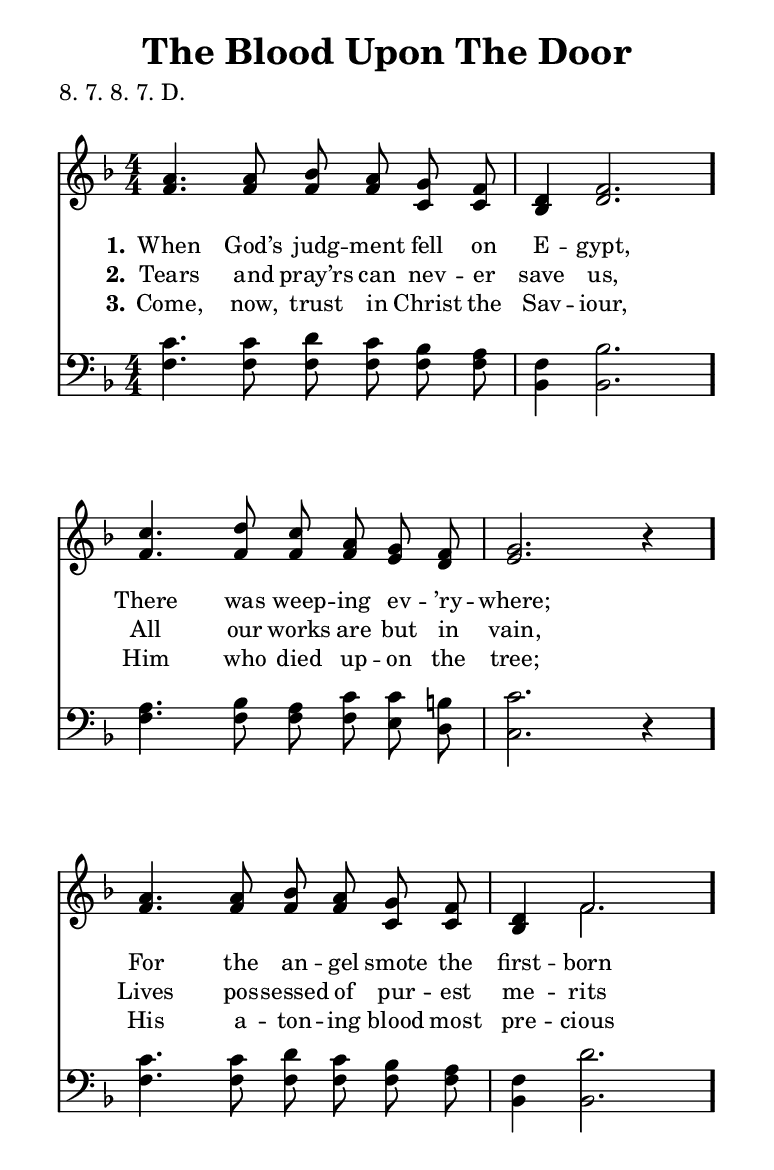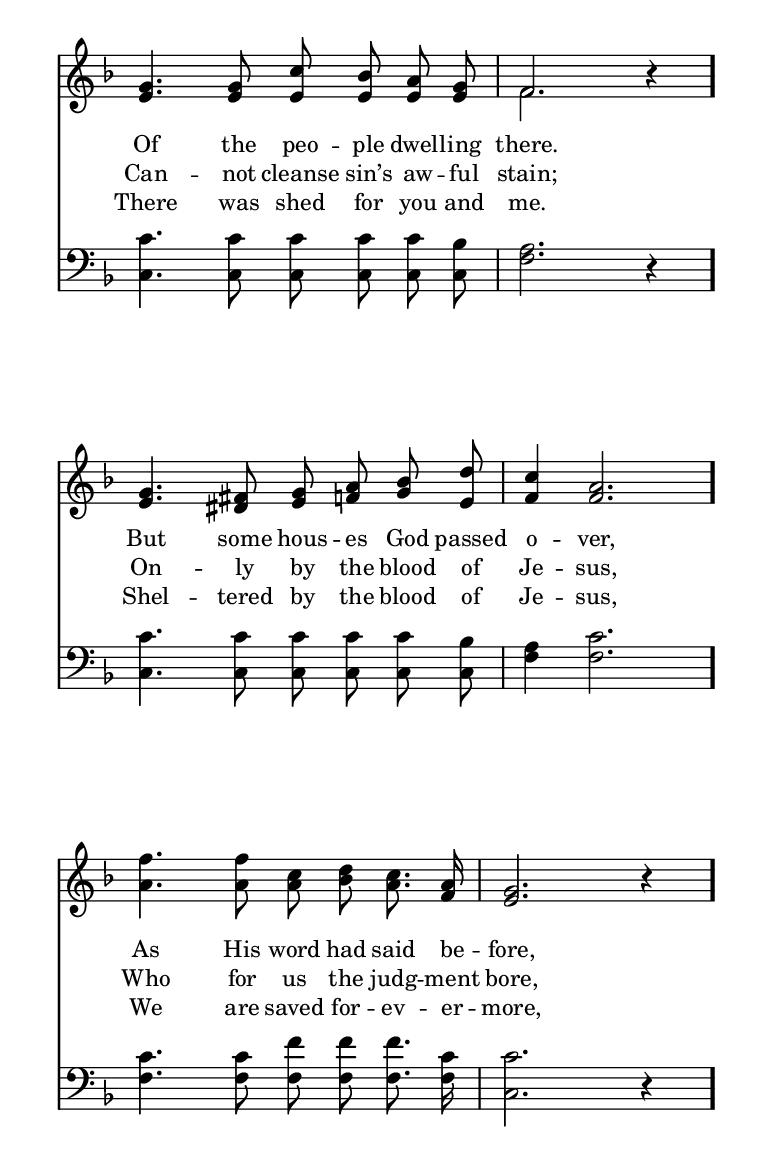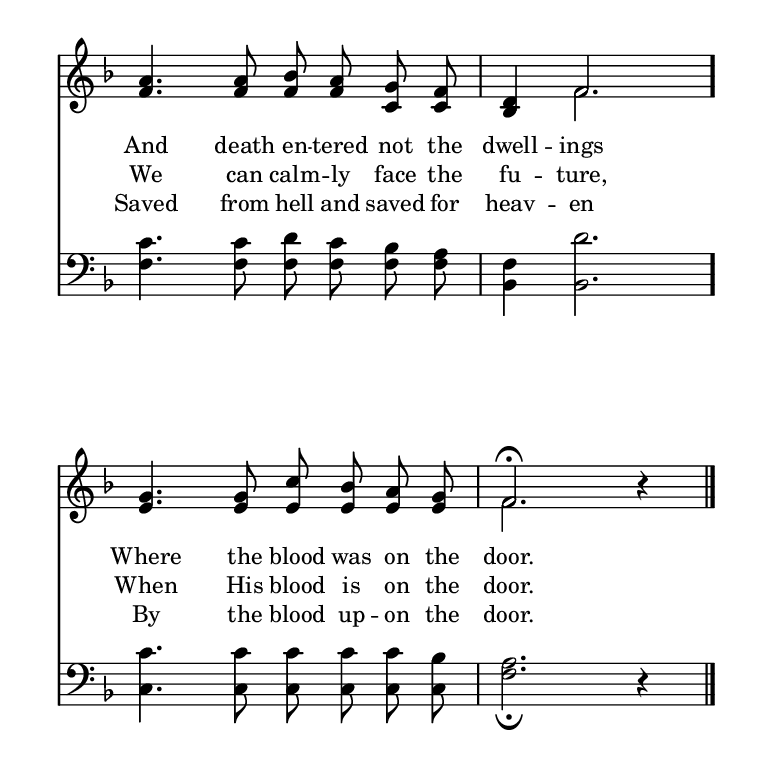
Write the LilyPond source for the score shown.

\include "common/global.ily"
\paper {
  \include "common/paper.ily"
}

\header{
  %gospel
  hymnnumber = "119"
  title = "The Blood Upon The Door"
  tunename = "Otter Lake"
  meter = "8. 7. 8. 7. D."
  poet = ""
  composer = ""
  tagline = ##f
}

% for fermata in MIDI
ta = { \tempo 4=80 }
tb = { \tempo 4=40 }

patternAA = { c4. c8 c8 c8 c8 c8 | c4 c2. }
patternAB = { c4. c8 c8 c8 c8 c8 | c2. c4 }
patternAC = { c4. c8 c8 c8 c8. c16 | c2. c4 }
patternAD = { c4. c8 c8 c8 c8 c8 | \ta c2. \tb c4 }

global = {
  \include "common/overrides.ily"
  \override Staff.TimeSignature.style = #'numbered
  \time 4/4
  \override Score.MetronomeMark.transparent = ##t % hide all fermata changes too
  \ta
  \key f \major
  \autoBeamOff
}

notesSoprano = {
\global
\relative c'' {

  \changePitch \patternAA { a a bes a g f | d f }
  \changePitch \patternAB { c' d c a g f | g r }
  \changePitch \patternAA { a a bes a g f | d f }
  \changePitch \patternAB { g g c bes a g | f r }

  \changePitch \patternAA { g fis g a bes d | c a }
  \changePitch \patternAC { f' f c d c a | g r }
  \changePitch \patternAA { a a bes a g f | d f }
  \changePitch \patternAD { g g c bes a g | f \fermata r }

  \bar "|."

}
}

notesAlto = {
\global
\relative e' {

  \changePitch \patternAA { f f f f c c | bes d }
  \changePitch \patternAB { f f f f e d | e r }
  \changePitch \patternAA { f f f f c c | bes f' }
  \changePitch \patternAB { e e e e e e | f r }

  \changePitch \patternAA { e dis e f g e | f f }
  \changePitch \patternAC { a a a bes a f | e r }
  \changePitch \patternAA { f f f f c c | bes f' }
  \changePitch \patternAD { e e e e e e | f r }

}
}

notesTenor = {
\global
\relative a {

  \changePitch \patternAA { c c d c bes a | f bes }
  \changePitch \patternAB { a bes a c c b! | c r }
  \changePitch \patternAA { c c d c bes a | f d' }
  \changePitch \patternAB { c c c c c bes | a r }

  \changePitch \patternAA { c c c c c bes | a c }
  \changePitch \patternAC { c c f f f c | c r }
  \changePitch \patternAA { c c d c bes a | f d' }
  \changePitch \patternAD { c c c c c bes | a r }

}
}

notesBass = {
\global
\relative f {

  \changePitch \patternAA { f f f f f f | bes, bes }
  \changePitch \patternAB { f' f f f e d | c r }
  \changePitch \patternAA { f f f f f f | bes, bes }
  \changePitch \patternAB { c c c c c c | f r }

  \changePitch \patternAA { c c c c c c | f f }
  \changePitch \patternAC { f f f f f f | c r }
  \changePitch \patternAA { f f f f f f | bes, bes }
  \changePitch \patternAD { c c c c c c | f_\fermata r }

}
}

wordsA = \lyricmode {
\set stanza = "1."

When God’s judg -- ment fell on E -- gypt, \bar "."
There was weep -- ing ev -- ’ry -- where; \bar "."
For the an -- gel smote the first -- born \bar "."
Of the peo -- ple dwell -- ing there. \bar "."
But some hous -- es God passed o -- ver, \bar "."
As His word had said be -- fore, \bar "."
And death en -- tered not the dwell -- ings \bar "."
Where the blood was on the door. \bar "."

}

wordsB = \lyricmode {
\set stanza = "2."

Tears and pray’rs can nev -- er save us,
All our works are but in vain,
Lives pos -- sessed of pur -- est me -- rits
Can -- not cleanse sin’s aw -- ful stain;
On -- ly by the blood of Je -- sus,
Who for us the judg -- ment bore,
We can calm -- ly face the fu -- ture,
When His blood is on the door.

}

wordsC = \lyricmode {
\set stanza = "3."

Come, now, trust in Christ the Sav -- iour,
Him who died up -- on the tree; % blue book changes "Him" to "He" erroneously
His a -- ton -- ing blood most pre -- cious
There was shed for you and me.
Shel -- tered by the blood of Je -- sus,
We are saved for -- ev -- er -- more,
Saved from hell and saved for heav -- en
By the blood up -- on the door.

}

\score {
  \context ChoirStaff <<
    \context Staff = upper <<
      \set Staff.autoBeaming = ##f
      \set ChoirStaff.systemStartDelimiter = #'SystemStartBar
      \set ChoirStaff.printPartCombineTexts = ##f
      \partcombine #'(2 . 9) \notesSoprano \notesAlto
      \context NullVoice = sopranos { \voiceOne << \notesSoprano >> }
      \context NullVoice = altos { \voiceTwo << \notesAlto >> }
      \context Lyrics = one   \lyricsto sopranos \wordsA
      \context Lyrics = two   \lyricsto sopranos \wordsB
      \context Lyrics = three \lyricsto sopranos \wordsC
    >>
    \context Staff = men <<
      \set Staff.autoBeaming = ##f
      \clef bass
      \set ChoirStaff.printPartCombineTexts = ##f
      \partcombine #'(2 . 9) \notesTenor \notesBass
      \context NullVoice = tenors { \voiceOne << \notesTenor >> }
      \context NullVoice = basses { \voiceTwo << \notesBass >> }
    >>
  >>
  \layout {
    \include "common/layout.ily"
  }
  \midi{
    \include "common/midi.ily"
  }
}

\version "2.19.49"  % necessary for upgrading to future LilyPond versions.

% vi:set et ts=2 sw=2 ai nocindent syntax=lilypond:
